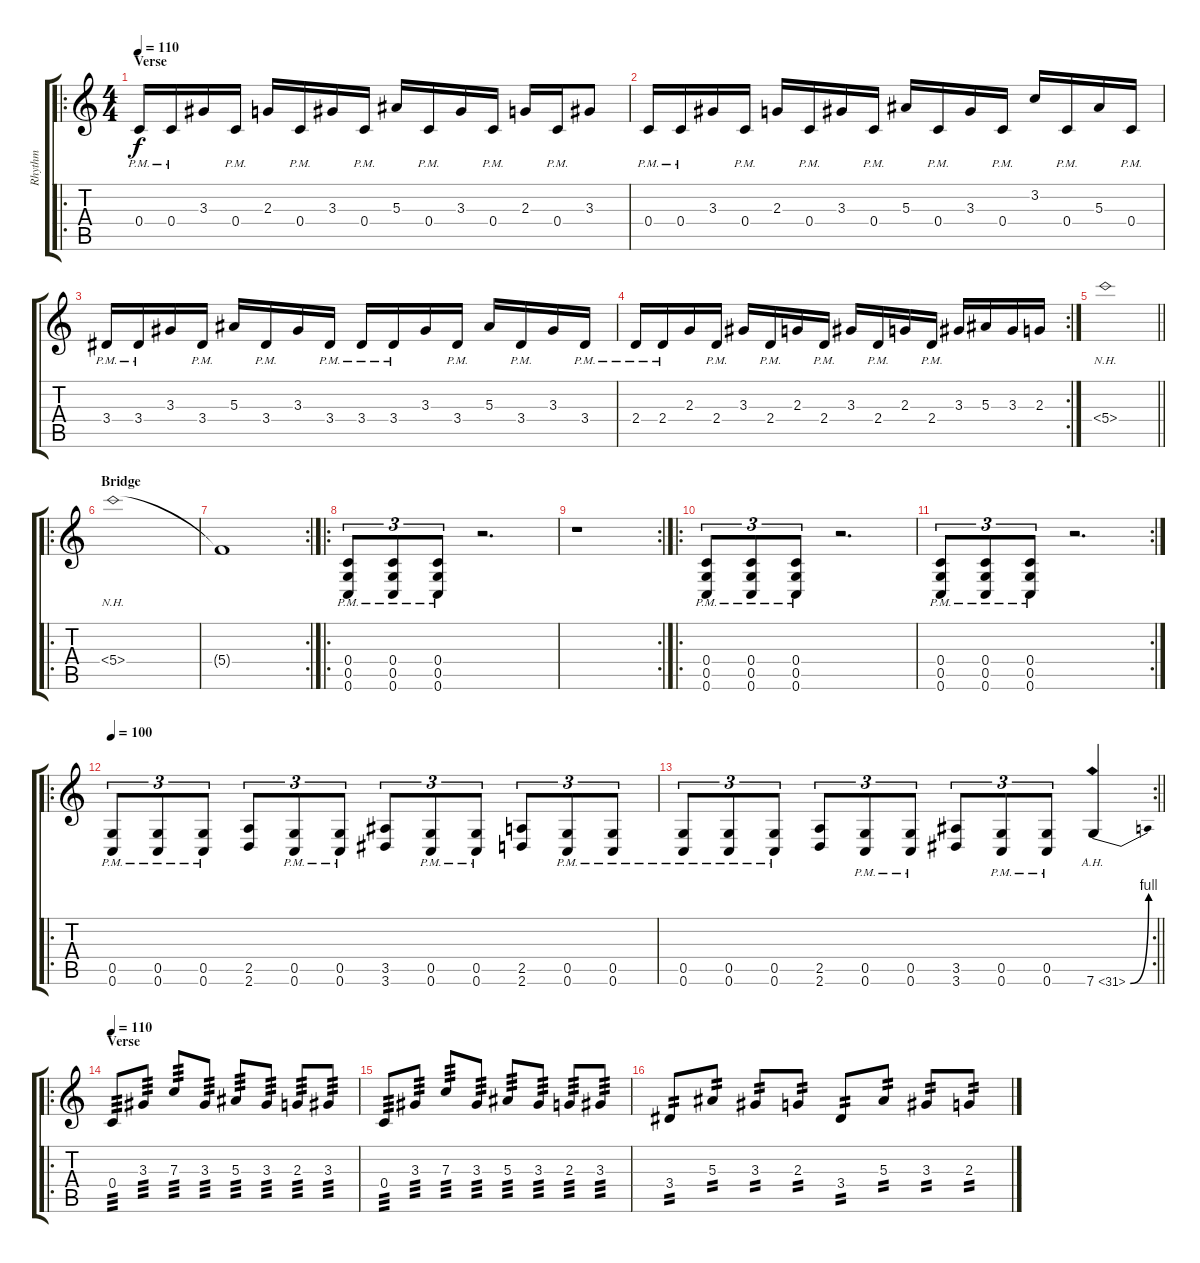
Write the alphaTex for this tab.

\track ("Rhythm" "Rhythm") {instrument distortionguitar}
\staff {score tabs}
\tuning (D4 A3 F3 C3 G2 C2) {hide}
\ro
\ts (4 4)
\section ("" "Verse")
\tempo 110
\clef g2
\ks c
0.4{pm}.16{dy f} 0.4{pm}.16 3.3.16 0.4{pm}.16 2.3.16 0.4{pm}.16 3.3.16 0.4{pm}.16 5.3.16 0.4{pm}.16 3.3.16 0.4{pm}.16 2.3.16 0.4{pm}.16 3.3.8 |
0.4{pm}.16 0.4{pm}.16 3.3.16 0.4{pm}.16 2.3.16 0.4{pm}.16 3.3.16 0.4{pm}.16 5.3.16 0.4{pm}.16 3.3.16 0.4{pm}.16 3.2.16 0.4{pm}.16 5.3.16 0.4{pm}.16 |
3.4{pm}.16 3.4{pm}.16 3.3.16 3.4{pm}.16 5.3.16 3.4{pm}.16 3.3.16 3.4{pm}.16 3.4{pm}.16 3.4{pm}.16 3.3.16 3.4{pm}.16 5.3.16 3.4{pm}.16 3.3.16 3.4{pm}.16 |
\rc 2
2.4{pm}.16 2.4{pm}.16 2.3.16 2.4{pm}.16 3.3.16 2.4{pm}.16 2.3.16 2.4{pm}.16 3.3.16 2.4{pm}.16 2.3.16 2.4{pm}.16 3.3.16 5.3.16 3.3.16 2.3.16 |
\barLineRight lightlight
5.4{nh}.1 |
\ro
\section ("" "Bridge")
5.4{nh}.1 |
\rc 2
5.4{t}.1 |
\ro
(0.4{pm} 0.5{pm} 0.6{pm}).8{tu (3 2)} (0.4{pm} 0.5{pm} 0.6{pm}).8{tu (3 2)} (0.4{pm} 0.5{pm} 0.6{pm}).8{tu (3 2)} r.2{d} |
\rc 2
r.1 |
\ro
(0.4{pm} 0.5{pm} 0.6{pm}).8{tu (3 2)} (0.4{pm} 0.5{pm} 0.6{pm}).8{tu (3 2)} (0.4{pm} 0.5{pm} 0.6{pm}).8{tu (3 2)} r.2{d} |
\rc 2
(0.4{pm} 0.5{pm} 0.6{pm}).8{tu (3 2)} (0.4{pm} 0.5{pm} 0.6{pm}).8{tu (3 2)} (0.4{pm} 0.5{pm} 0.6{pm}).8{tu (3 2)} r.2{d} |
\ro
\tempo 80
\tempo 100
(0.5{pm} 0.6{pm}).8{tu (3 2)} (0.5{pm} 0.6{pm}).8{tu (3 2)} (0.5{pm} 0.6{pm}).8{tu (3 2)} (2.5 2.6).8{tu (3 2)} (0.5{pm} 0.6{pm}).8{tu (3 2)} (0.5{pm} 0.6{pm}).8{tu (3 2)} (3.5 3.6).8{tu (3 2)} (0.5{pm} 0.6{pm}).8{tu (3 2)} (0.5{pm} 0.6{pm}).8{tu (3 2)} (2.5 2.6).8{tu (3 2)} (0.5{pm} 0.6{pm}).8{tu (3 2)} (0.5{pm} 0.6{pm}).8{tu (3 2)} |
\rc 2
\barLineRight lightlight
(0.5{pm} 0.6{pm}).8{tu (3 2)} (0.5{pm} 0.6{pm}).8{tu (3 2)} (0.5{pm} 0.6{pm}).8{tu (3 2)} (2.5 2.6).8{tu (3 2)} (0.5{pm} 0.6{pm}).8{tu (3 2)} (0.5{pm} 0.6{pm}).8{tu (3 2)} (3.5 3.6).8{tu (3 2)} (0.5{pm} 0.6{pm}).8{tu (3 2)} (0.5{pm} 0.6{pm}).8{tu (3 2)} 7.6{be (bend 0 0 60 4) ah 24}.4 |
\ro
\section ("" "Verse")
\tempo 110
0.4.8{tp 3} 3.3.8{tp 3} 7.3.8{tp 3} 3.3.8{tp 3} 5.3.8{tp 3} 3.3.8{tp 3} 2.3.8{tp 3} 3.3.8{tp 3} |
0.4.8{tp 3} 3.3.8{tp 3} 7.3.8{tp 3} 3.3.8{tp 3} 5.3.8{tp 3} 3.3.8{tp 3} 2.3.8{tp 3} 3.3.8{tp 3} |
3.4.8{tp 2} 5.3.8{tp 2} 3.3.8{tp 2} 2.3.8{tp 2} 3.4.8{tp 2} 5.3.8{tp 2} 3.3.8{tp 2} 2.3.8{tp 2}
